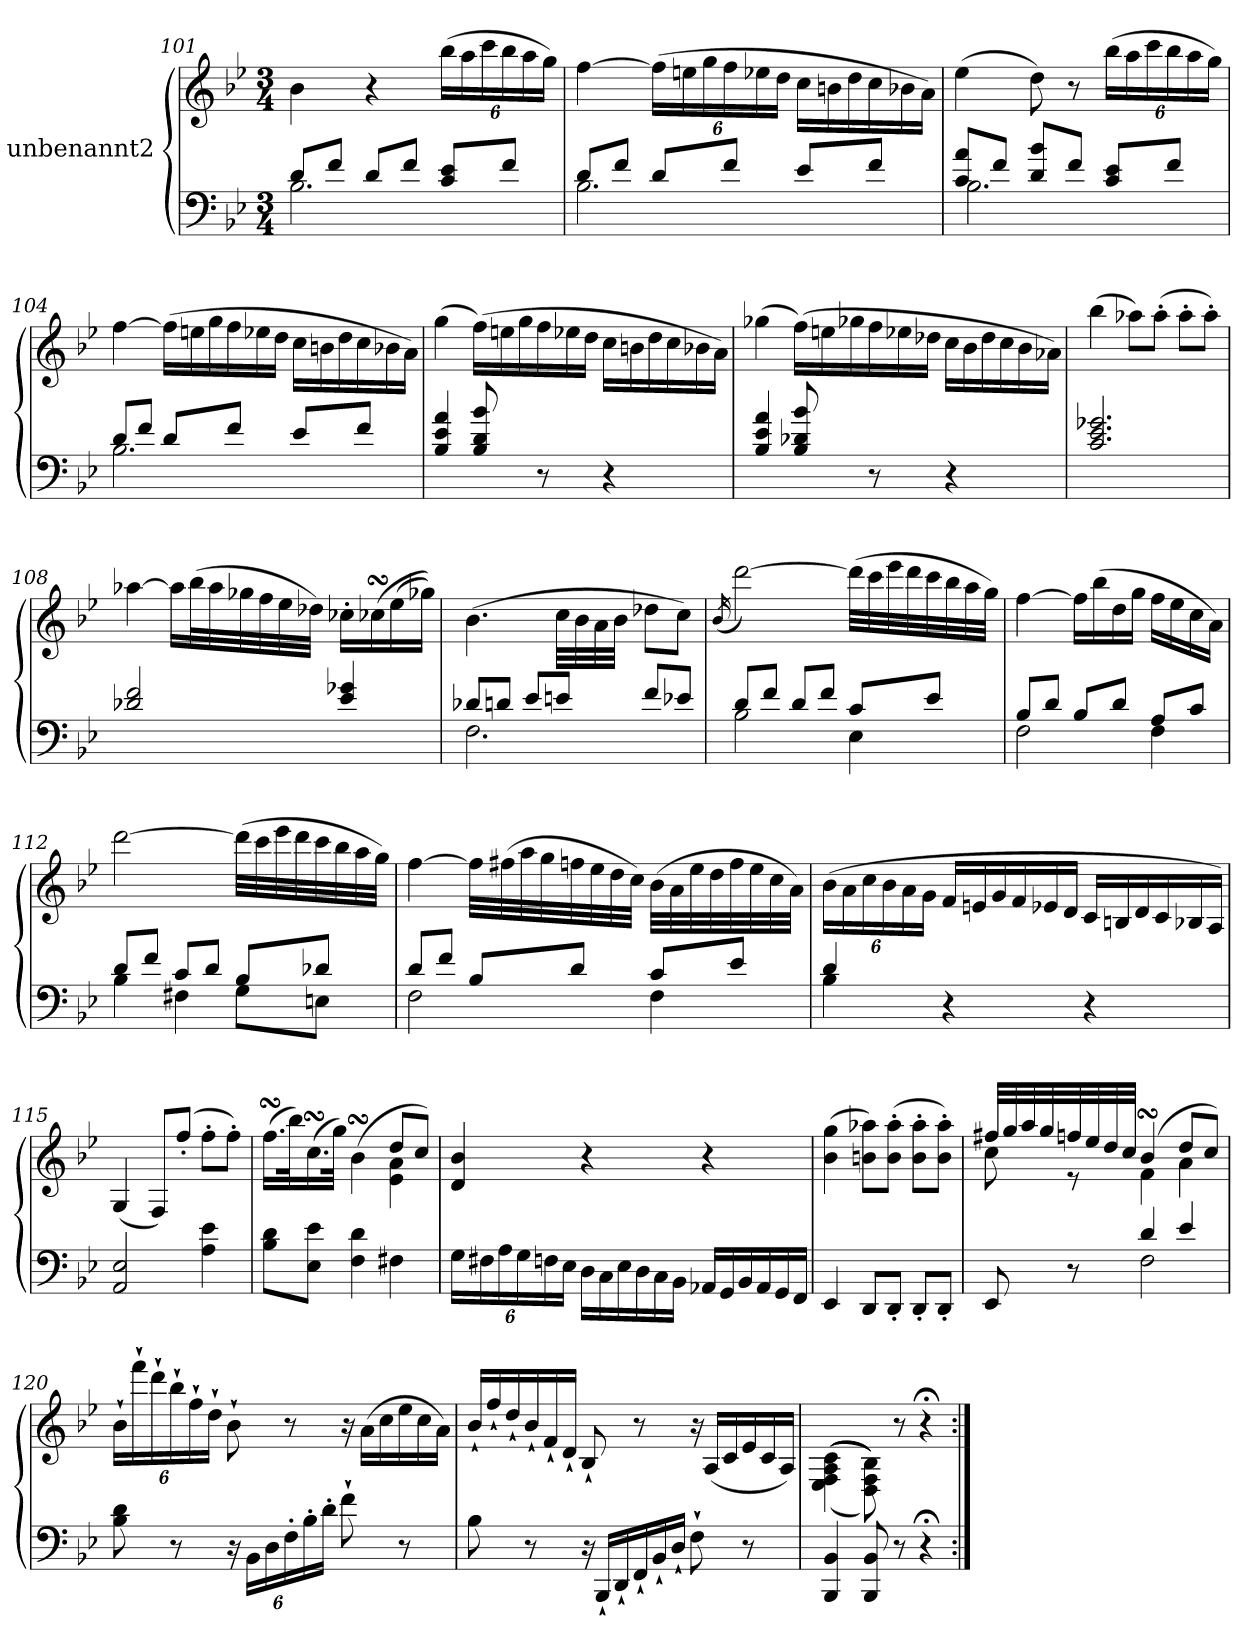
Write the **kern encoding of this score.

**kern	**kern
*part1	*part1
*staff2	*staff1
*I"unbenannt2	*
*clefF4	*clefG2
*k[b-e-]	*k[b-e-]
*M3/4	*M3/4
=101	=101
*^	*
8d/L	2.B-\	4b-\
8f/J	.	.
8d/L	.	4r
8f/J	.	.
*	*	*Xbrackettup
8c/ 8e-/L	.	(>24bb-\LL
.	.	24aa\
.	.	24ccc\
8f/J	.	24bb-\
.	.	24aa\
.	.	24gg\JJ)
=102	=102	=102
8d/L	2.B-\	[4ff\
8f/J	.	.
8d/L	.	(>24ff\LL]
.	.	24een\
.	.	24gg\
8f/J	.	24ff\
.	.	24ee-X\
.	.	24dd\JJ
*	*	*Xtuplet
8e-/L	.	24cc\LL
.	.	24bn\
.	.	24dd\
8f/J	.	24cc\
.	.	24b-X\
.	.	24a\JJ)
=103	=103	=103
8c/ 8a/L	2.B-\	(>4ee-\
8f/J	.	.
8d/ 8b-/L	.	8dd\)
8f/J	.	8r
*	*	*tuplet
8c/ 8e-/L	.	(>24bb-\LL
.	.	24aa\
.	.	24ccc\
8f/J	.	24bb-\
.	.	24aa\
.	.	24gg\JJ)
=104	=104	=104
8d/L	2.B-\	[4ff\
8f/J	.	.
*	*	*Xtuplet
8d/L	.	(>24ff\LL]
.	.	24een\
.	.	24gg\
8f/J	.	24ff\
.	.	24ee-X\
.	.	24dd\JJ
8e-/L	.	24cc\LL
.	.	24bn\
.	.	24dd\
8f/J	.	24cc\
.	.	24b-X\
.	.	24a\JJ)
*v	*v	*
=105	=105
4B-/ 4e-/ 4a/	(>4gg\
8B-/ 8d/ 8b-/	(>24ff\LL)
.	24een\
.	24gg\
8r	24ff\
.	24ee-X\
.	24dd\JJ
4r	24cc\LL
.	24bn\
.	24dd\
.	24cc\
.	24b-X\
.	24a\JJ)
=106	=106
4B-/ 4e-/ 4a/	(>4gg-X\
8B-/ 8d-X/ 8b-/	(>24ff\LL)
.	24een\
.	24gg-X\
8r	24ff\
.	24ee-X\
.	24dd-X\JJ
4r	24cc\LL
.	24b-\
.	24dd-\
.	24cc\
.	24b-\
.	24a-X\JJ)
=107	=107
2.c/ 2.e-/ 2.g-X/	(>4bb-\
.	8aa-X\L)
.	(>8aa-'\J
.	8aa-'\L
.	8aa-'\J)
=108	=108
2d-X/ 2f/	[4aa-X\
.	16aa-\LL]
.	(>32bb-\L
.	32aa-\
.	32gg-X\
.	32ff\
.	32ee-\
.	32dd-X\JJJ)
4e-/ 4g-X/	16cc-X'\LL
.	(<16cc-XsSSs\
.	(>16ee-\
.	16gg-X\JJ))
=109	=109
*^	*
8d-X/L	2.F\	(>4.b-\
8dn/J	.	.
8e-/L	.	.
8en/J	.	32cc\LLL
.	.	32b-\
.	.	32a\
.	.	32b-\JJJ
8f/L	.	8dd-X\L
8e-X/J	.	8cc\J)
=110	=110	=110
.	.	(<16qb-/
8d/L	2B-\	[2ddd\)
8f/J	.	.
8d/L	.	.
8f/J	.	.
8c/L	4E-\	(>32ddd\LLL]
.	.	32ccc\
.	.	32eee-\
.	.	32ddd\
8e-/J	.	32ccc\
.	.	32bb-\
.	.	32aa\
.	.	32gg\JJJ)
=111	=111	=111
8B-/L	2F\	[4ff\
8d/J	.	.
8B-/L	.	16ff\LL]
.	.	(>16bb-\
8d/J	.	16dd\
.	.	16gg\JJ
8A/L	4F\	16ff\LL
.	.	16ee-\
8c/J	.	16cc\
.	.	16a\JJ)
=112	=112	=112
8d/L	4B-\	[2ddd\
8f/J	.	.
8c/L	4F#X\	.
8d/J	.	.
8B-/L	8G\L	(>32ddd\LLL]
.	.	32ccc\
.	.	32eee-\
.	.	32ddd\
8d-X/J	8En\J	32ccc\
.	.	32bb-\
.	.	32aa\
.	.	32gg\JJJ)
=113	=113	=113
8d/L	2F\	[4ff\
8f/J	.	.
8B-/L	.	32ff\LLL]
.	.	(>32ff#X\
.	.	32aa\
.	.	32gg\
8d/J	.	32ffn\
.	.	32ee-\
.	.	32dd\
.	.	32cc\JJJ)
8c/L	4F\	(>32b-\LLL
.	.	32a\
.	.	32ee-\
.	.	32dd\
8e-/J	.	32ff\
.	.	32ee-\
.	.	32cc\
.	.	32a\JJJ)
=114	=114	=114
*	*	*tuplet
4d/	4B-\	(>24b-\LL
.	.	24a\
.	.	24cc\
.	.	24b-\
.	.	24a\
.	.	24g\JJ
*	*	*Xtuplet
4r	2ryy	24f/LL
.	.	24en/
.	.	24g/
.	.	24f/
.	.	24e-X/
.	.	24d/JJ
4r	.	24c/LL
.	.	24Bn/
.	.	24d/
.	.	24c/
.	.	24B-X/
.	.	24A/JJ)
*v	*v	*
=115	=115
2AA/ 2E-/	(<4G/
.	8F/L)
.	(>8ff'/J
4A\ 4e-\	8ff'\L
.	8ff'\J)
=116	=116
*	*^
8B-\ 8d\L	(>16.ffsSSS\LL	2ryy
.	32bb-\K)	.
8E-\ 8e-\J	(>16.ccsSSS\	.
.	32gg\JJk)	.
4F\ 4d\	(>4b-sSSs\	.
4F#X\	8dd/L	4e-\ 4a\
.	8cc/J)	.
*	*v	*v
=117	=117
*Xbrackettup	*
24G\LL	4d/ 4b-/
24F#X\	.
24A\	.
24G\	.
24Fn\	.
24E-\JJ	.
*Xtuplet	*
24D\LL	4r
24C\	.
24E-\	.
24D\	.
24C\	.
24BB-\JJ	.
24AA-X/LL	4r
24GG/	.
24BB-/	.
24AA-/	.
24GG/	.
24FF/JJ	.
=118	=118
4EE-/	(>4b-\ 4gg\
8DD/L	8bn\ 8aa-X\L)
8DD'/J	(>8b\' 8aa-\'J
8DD'/L	8b\' 8aa-\'L
8DD'/J	8b\' 8aa-\'J)
=119	=119
*^	*^
8EE-/	4ryy	32ff#X/LLL	8cc\
.	.	32gg/	.
.	.	32aa/	.
.	.	32gg/	.
8r	.	32ffn/	8r
.	.	32ee-/	.
.	.	32dd/	.
.	.	32cc/JJJ	.
4d/	2F\	(>4b-sSSs/	4f\
4e-/	.	8dd/L	4a\
.	.	8cc/J)	.
*v	*v	*	*
*	*v	*v
=120	=120
*	*tuplet
8B-\ 8d\	24b-`\LL
.	24fff`\
.	24ddd`\
*	*Xtuplet
8r	24bb-`\
.	24ff`\
.	24dd`\JJ
*tuplet	*
24r	8b-`\
24BB-\LL	.
24D\	.
*Xtuplet	*
24F'\	8r
24B-'\	.
24d'\JJ	.
8f`\	24r
.	(>24a\LL
.	24cc\
8r	24ee-\
.	24cc\
.	24a\JJ)
=121	=121
8B-\	24b-`/LL
.	24ff`/
.	24dd`/
8r	24b-`/
.	24f`/
.	24d`/JJ
24r	8B-`/
24BBB-`/LL	.
24DD`/	.
24FF`/	8r
24BB-`/	.
24D`/JJ	.
8F`\	24r
.	(<24A/LL
.	24c/
8r	24e-/
.	24c/
.	24A/JJ)
=122	=122
4BBB-/ 4BB-/	(<(>(<(>4E-\ 4F\ 4A\ 4c\
8BBB-/ 8BB-/	8D\ 8F\ 8B-\))))
8r	8r
4r;	4r;<
=:|!	=:|!
*-	*-
